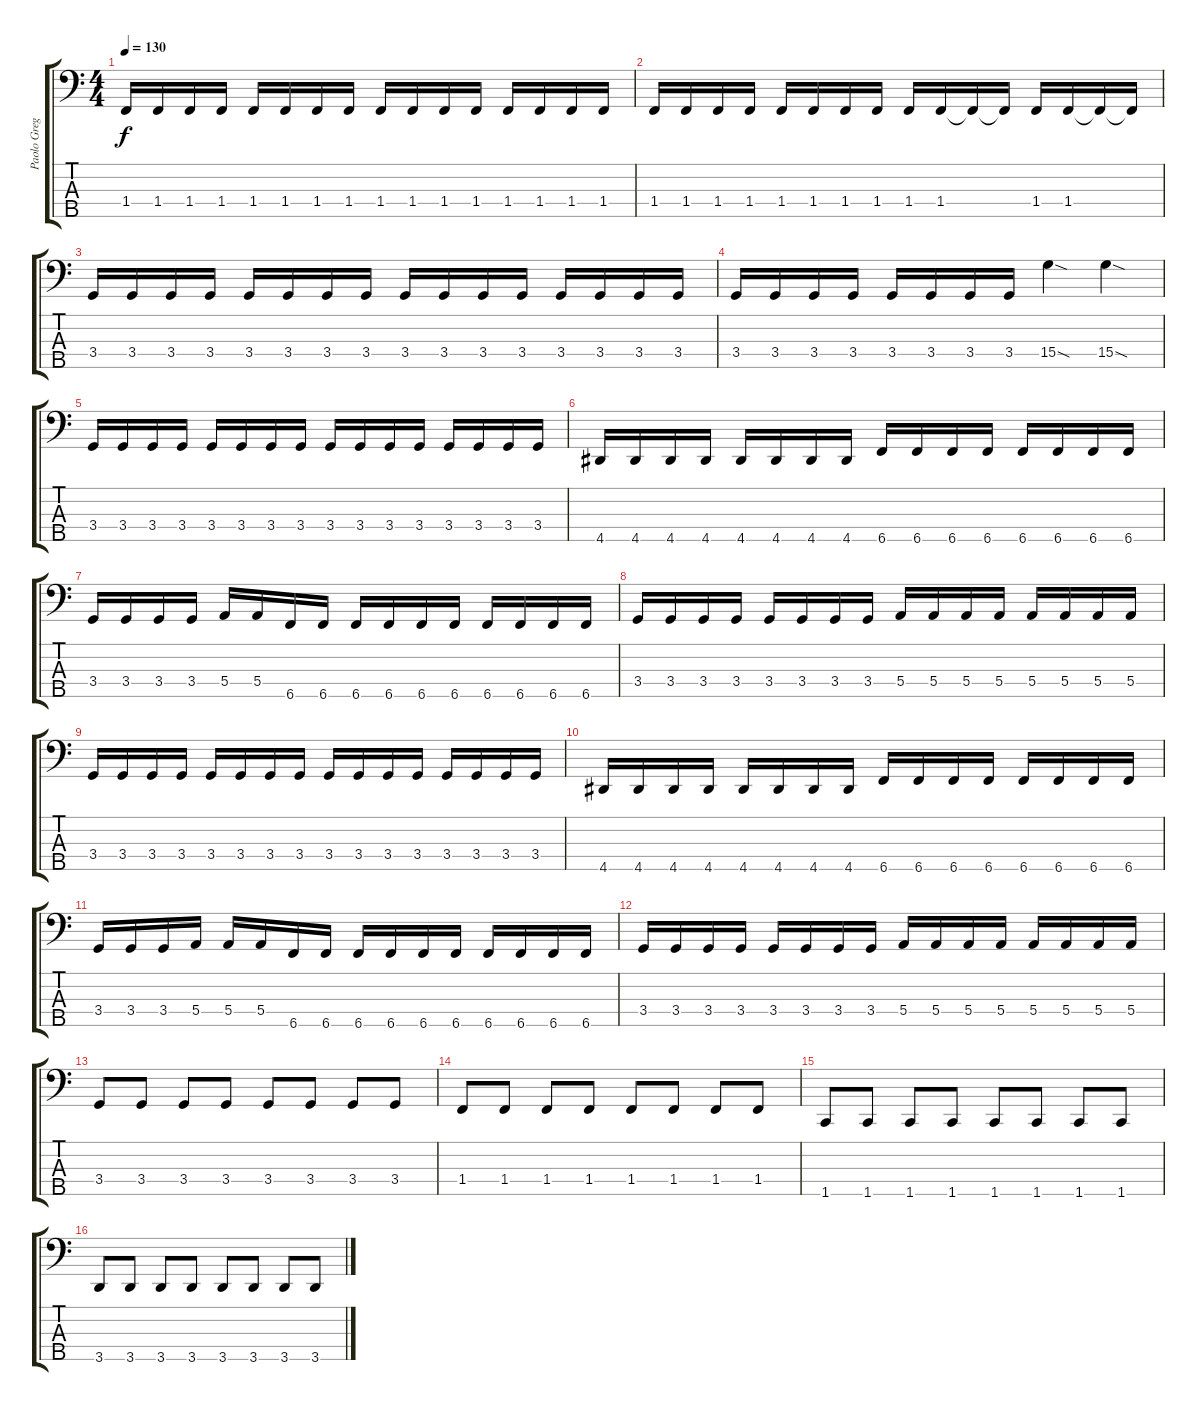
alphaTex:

\track ("Paolo Gregoletto" "Paolo Greg") {instrument electricbassfinger}
\staff {score tabs}
\tuning (G2 D2 A1 E1 B0) {hide}
\ts (4 4)
\tempo 130
\clef f4
\ks c
1.4.16{dy f} 1.4.16 1.4.16 1.4.16 1.4.16 1.4.16 1.4.16 1.4.16 1.4.16 1.4.16 1.4.16 1.4.16 1.4.16 1.4.16 1.4.16 1.4.16 |
1.4.16 1.4.16 1.4.16 1.4.16 1.4.16 1.4.16 1.4.16 1.4.16 1.4.16 1.4.16 1.4{t}.16 1.4{t}.16 1.4.16 1.4.16 1.4{t}.16 1.4{t}.16 |
3.4.16 3.4.16 3.4.16 3.4.16 3.4.16 3.4.16 3.4.16 3.4.16 3.4.16 3.4.16 3.4.16 3.4.16 3.4.16 3.4.16 3.4.16 3.4.16 |
3.4.16 3.4.16 3.4.16 3.4.16 3.4.16 3.4.16 3.4.16 3.4.16 15.4{sod}.4 15.4{sod}.4 |
3.4.16 3.4.16 3.4.16 3.4.16 3.4.16 3.4.16 3.4.16 3.4.16 3.4.16 3.4.16 3.4.16 3.4.16 3.4.16 3.4.16 3.4.16 3.4.16 |
4.5.16 4.5.16 4.5.16 4.5.16 4.5.16 4.5.16 4.5.16 4.5.16 6.5.16 6.5.16 6.5.16 6.5.16 6.5.16 6.5.16 6.5.16 6.5.16 |
3.4.16 3.4.16 3.4.16 3.4.16 5.4.16 5.4.16 6.5.16 6.5.16 6.5.16 6.5.16 6.5.16 6.5.16 6.5.16 6.5.16 6.5.16 6.5.16 |
3.4.16 3.4.16 3.4.16 3.4.16 3.4.16 3.4.16 3.4.16 3.4.16 5.4.16 5.4.16 5.4.16 5.4.16 5.4.16 5.4.16 5.4.16 5.4.16 |
3.4.16 3.4.16 3.4.16 3.4.16 3.4.16 3.4.16 3.4.16 3.4.16 3.4.16 3.4.16 3.4.16 3.4.16 3.4.16 3.4.16 3.4.16 3.4.16 |
4.5.16 4.5.16 4.5.16 4.5.16 4.5.16 4.5.16 4.5.16 4.5.16 6.5.16 6.5.16 6.5.16 6.5.16 6.5.16 6.5.16 6.5.16 6.5.16 |
3.4.16 3.4.16 3.4.16 5.4.16 5.4.16 5.4.16 6.5.16 6.5.16 6.5.16 6.5.16 6.5.16 6.5.16 6.5.16 6.5.16 6.5.16 6.5.16 |
3.4.16 3.4.16 3.4.16 3.4.16 3.4.16 3.4.16 3.4.16 3.4.16 5.4.16 5.4.16 5.4.16 5.4.16 5.4.16 5.4.16 5.4.16 5.4.16 |
3.4.8 3.4.8 3.4.8 3.4.8 3.4.8 3.4.8 3.4.8 3.4.8 |
1.4.8 1.4.8 1.4.8 1.4.8 1.4.8 1.4.8 1.4.8 1.4.8 |
1.5.8 1.5.8 1.5.8 1.5.8 1.5.8 1.5.8 1.5.8 1.5.8 |
3.5.8 3.5.8 3.5.8 3.5.8 3.5.8 3.5.8 3.5.8 3.5.8
